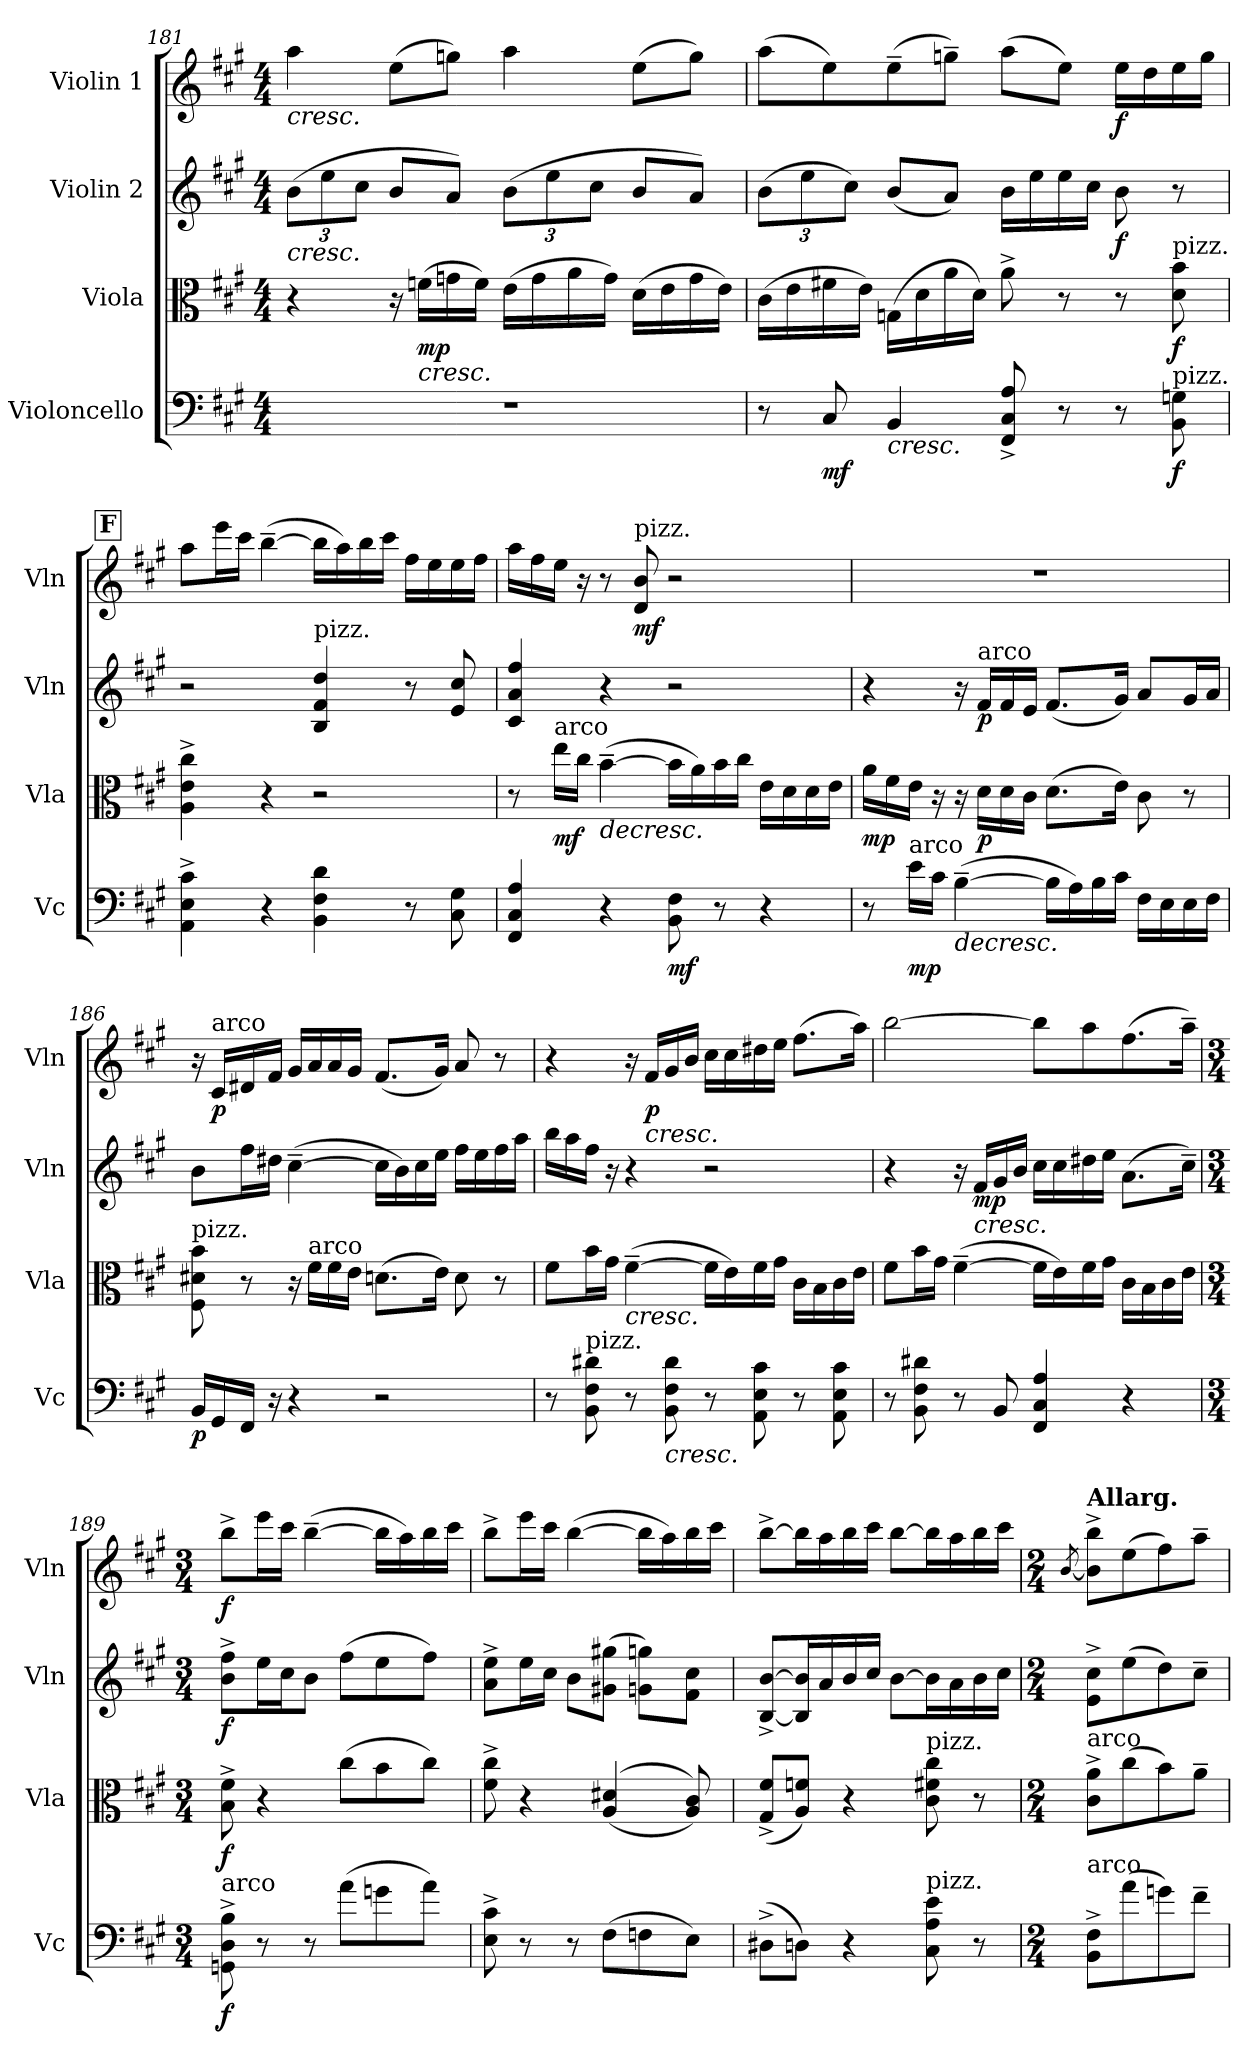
**kern	**dynam	**kern	**dynam	**kern	**dynam	**kern	**dynam
*part4	*part4	*part3	*part3	*part2	*part2	*part1	*part1
*staff4	*staff4	*staff3	*staff3	*staff2	*staff2	*staff1	*staff1
*I"Violoncello	*	*I"Viola	*	*I"Violin 2	*	*I"Violin 1	*
*I'Vc	*	*I'Vla	*	*I'Vln	*	*I'Vln	*
!!LO:LB:g=z
*clefF4	*	*clefC3	*	*clefG2	*	*clefG2	*
*k[f#c#g#]	*	*k[f#c#g#]	*	*k[f#c#g#]	*	*k[f#c#g#]	*
*M4/4	*	*M4/4	*	*M4/4	*	*M4/4	*
*	*	*	*	*Xbrackettup	*	*	*
=181	=181	=181	=181	=181	=181	=181	=181
!	!	!	!	!	!	!LO:TX:b:i:t=cresc.	!
!	!	!	!	!LO:TX:b:i:t=cresc.	!	!	!
1r	.	4r	.	(12b\L	.	4aa\	.
.	.	.	.	12ee\	.	.	.
.	.	.	.	12cc#\J	.	.	.
.	.	16r	.	8b/L	.	(8ee\L	.
!	!	!LO:TX:b:i:t=cresc.	!	!	!	!	!
!	!	!	!LO:DY:b	!	!	!	!
.	.	(16fn\LL	mp	.	.	.	.
.	.	16gn\	.	8a/J)	.	8ggn\J)	.
.	.	16f\JJ)	.	.	.	.	.
.	.	(16e\LL	.	(12b\L	.	4aa\	.
.	.	16g\	.	.	.	.	.
.	.	.	.	12ee\	.	.	.
.	.	16a\	.	.	.	.	.
.	.	.	.	12cc#\J	.	.	.
.	.	16g\JJ)	.	.	.	.	.
.	.	(16d\LL	.	8b/L	.	(8ee\L	.
.	.	16e\	.	.	.	.	.
.	.	16g\	.	8a/J)	.	8gg\J)	.
.	.	16e\JJ)	.	.	.	.	.
=182	=182	=182	=182	=182	=182	=182	=182
8r	.	(16c#\LL	.	(12b\L	.	(8aa\L	.
.	.	16e\	.	.	.	.	.
.	.	.	.	12ee\	.	.	.
!	!LO:DY:b	!	!	!	!	!	!
8C#/	mf	16f#X\	.	.	.	8ee\)	.
.	.	.	.	12cc#\J)	.	.	.
.	.	16e\JJ)	.	.	.	.	.
!	!LO:HP:b	!	!	!	!	!	!
4BB/	<	(16Gn\LL	.	(8b/L	.	(8ee~\	.
.	.	16d\	.	.	.	.	.
.	.	16a\	.	8a/J)	.	8ggn~\J)	.
.	.	16d\JJ)	.	.	.	.	.
8FF#/^ 8C#/^ 8A/^	.	8a^\	.	16b\LL	.	(8aa\L	.
.	.	.	.	16ee\	.	.	.
8r	.	8r	.	16ee\	.	8ee\J)	.
.	.	.	.	16cc#\JJ	.	.	.
!	!	!	!	!	!LO:DY:b	!	!LO:DY:b
8r	.	8r	.	8b\	f	16ee\LL	f
.	.	.	.	.	.	16dd\	.
!	!	!LO:TX:a:t=pizz.	!	!	!	!	!
!LO:TX:a:t=pizz.	!	!	!	!	!	!	!
!	!LO:DY:b	!	!LO:DY:b	!	!	!	!
8BB\ 8Gn\	f	8d\ 8b\	f	8r	.	16ee\	.
.	.	.	.	.	.	16gg\JJ	.
!!LO:LB:g=z
!!LO:REH:place=s1:a:B:cj:fs=14:t=F
=183	=183	=183	=183	=183	=183	=183	=183
4AA\^ 4E\^ 4c#\^	.	4A\^ 4e\^ 4cc#\^	.	2r	.	8aa\L	.
.	.	.	.	.	.	16eee\L	.
.	.	.	.	.	.	16ccc#\JJ	.
4r	.	4r	.	.	.	([4bb~\	.
!	!	!	!	!LO:TX:a:t=pizz.	!	!	!
4BB\ 4F#\ 4d\	.	2r	.	4B/ 4f#/ 4dd/	.	16bb\LL]	.
.	.	.	.	.	.	16aa\)	.
.	.	.	.	.	.	16bb\	.
.	.	.	.	.	.	16ccc#\JJ	.
8r	.	.	.	8r	.	16ff#\LL	.
.	.	.	.	.	.	16ee\	.
8C#\ 8G#\	.	.	.	8e/ 8cc#/	.	16ee\	.
.	.	.	.	.	.	16ff#\JJ	.
=184	=184	=184	=184	=184	=184	=184	=184
4FF#/ 4C#/ 4A/	.	8r	.	4c#/ 4a/ 4ff#/	.	16aa\LL	.
.	.	.	.	.	.	16ff#\	.
!	!	!LO:TX:a:t=arco	!	!	!	!	!
!	!	!	!LO:DY:b	!	!	!	!
.	.	16ee\LL	mf	.	.	16ee\JJ	.
.	.	16cc#\JJ	.	.	.	16r	.
!	!	!	!LO:HP:b	!	!	!	!
4r	.	([4b~\	>	4r	.	8r	.
!	!	!	!	!	!	!LO:TX:a:t=pizz.	!
!	!	!	!	!	!	!	!LO:DY:b
.	.	.	.	.	.	8d/ 8b/	mf
!	!LO:DY:b	!	!	!	!	!	!
8BB\ 8F#\	mf	16b\LL]	.	2r	.	2r	.
.	.	16a\)	.	.	.	.	.
8r	.	16b\	.	.	.	.	.
.	.	16cc#\JJ	.	.	.	.	.
4r	.	16e\LL	.	.	.	.	.
.	.	16d\	.	.	.	.	.
.	.	16d\	.	.	.	.	.
.	.	16e\JJ	.	.	.	.	.
!!LO:PB:g=z
=185	=185	=185	=185	=185	=185	=185	=185
!	!	!	!LO:DY:b	!	!	!	!
8r	.	16a\LL	mp	4r	.	1r	.
.	.	16f#\	.	.	.	.	.
!LO:TX:a:t=arco	!	!	!	!	!	!	!
!	!LO:DY:b	!	!	!	!	!	!
16e\LL	mp	16e\JJ	.	.	.	.	.
16c#\JJ	.	16r	.	.	.	.	.
!	!LO:HP:b	!	!	!	!	!	!
([4B~\	>	16r	.	16r	.	.	.
!	!	!	!	!LO:TX:a:t=arco	!	!	!
!	!	!	!LO:DY:b	!	!LO:DY:b	!	!
.	.	16d\LL	p	16f#/LL	p	.	.
.	.	16d\	.	16f#/	.	.	.
.	.	16c#\JJ	.	16e/JJ	.	.	.
16B\LL]	.	(8.d\L	.	(8.f#/L	.	.	.
16A\)	.	.	.	.	.	.	.
16B\	.	.	.	.	.	.	.
16c#\JJ	.	16e\Jk)	.	16g#/Jk)	.	.	.
16F#\LL	.	8c#\	.	8a/L	.	.	.
16E\	.	.	.	.	.	.	.
16E\	.	8r	.	16g#/L	.	.	.
16F#\JJ	.	.	.	16a/JJ	.	.	.
.	[	.	.	.	.	.	.
=186	=186	=186	=186	=186	=186	=186	=186
!	!	!LO:TX:a:t=pizz.	!	!	!	!	!
!	!LO:DY:b	!	!	!	!	!	!
16BB/LL	p	8F#\ 8d#X\ 8b\	.	8b\L	.	16r	.
!	!	!	!	!	!	!LO:TX:a:t=arco	!
!	!	!	!	!	!	!	!LO:DY:b
16GG#/	.	.	.	.	.	16c#/LL	p
16FF#/JJ	.	8r	.	16ff#\L	.	16d#X/	.
16r	.	.	.	16dd#X\JJ	.	16f#/JJ	.
4r	.	16r	.	([4cc#~\	.	16g#/LL	.
!	!	!LO:TX:a:t=arco	!	!	!	!	!
.	.	16f#\LL	.	.	.	16a/	.
.	.	16f#\	.	.	.	16a/	.
.	.	16e\JJ	.	.	.	16g#/JJ	.
2r	.	(8.dn\L	.	16cc#\LL]	.	(8.f#/L	.
.	.	.	.	16b\)	.	.	.
.	.	.	.	16cc#\	.	.	.
.	.	16e\Jk)	.	16ee\JJ	.	16g#/Jk)	.
.	.	8d\	.	16ff#\LL	.	8a/	.
.	.	.	.	16ee\	.	.	.
.	.	8r	.	16ff#\	.	8r	.
.	.	.	.	16aa\JJ	.	.	.
!!LO:LB:g=z
=187	=187	=187	=187	=187	=187	=187	=187
8r	.	8f#\L	.	16bb\LL	.	4r	.
.	.	.	.	16aa\	.	.	.
!LO:TX:a:t=pizz.	!	!	!	!	!	!	!
8BB\ 8F#\ 8d#X\	.	16b\L	.	16ff#\JJ	.	.	.
.	.	16g#\JJ	.	16r	.	.	.
!	!	!LO:TX:b:i:t=cresc.	!	!	!	!	!
8r	.	([4f#~\	.	4r	.	16r	.
!	!	!	!	!	!	!LO:TX:b:i:t=cresc.	!
!	!	!	!	!	!	!	!LO:DY:b
.	.	.	.	.	.	16f#/LL	p
!LO:TX:b:i:t=cresc.	!	!	!	!	!	!	!
8BB\ 8F#\ 8d#\	.	.	.	.	.	16g#/	.
.	.	.	.	.	.	16b/JJ	.
8r	.	16f#\LL]	.	2r	.	16cc#\LL	.
.	.	16e\)	.	.	.	16cc#\	.
8AA\ 8E\ 8c#\	.	16f#\	.	.	.	16dd#X\	.
.	.	16g#\JJ	.	.	.	16ee\JJ	.
8r	.	16c#\LL	.	.	.	(8.ff#\L	.
.	.	16B\	.	.	.	.	.
8AA\ 8E\ 8c#\	.	16c#\	.	.	.	.	.
.	.	16e\JJ	.	.	.	16aa\Jk)	.
=188	=188	=188	=188	=188	=188	=188	=188
8r	.	8f#\L	.	4r	.	[2bb\	.
8BB\ 8F#\ 8d#X\	.	16b\L	.	.	.	.	.
.	.	16g#\JJ	.	.	.	.	.
8r	.	([4f#~\	.	16r	.	.	.
!	!	!	!	!	!LO:HP:b	!	!
!	!	!	!	!	!LO:DY:n=1:b	!	!
.	.	.	.	16f#/LL	< mp	.	.
8BB/	.	.	.	16g#/	.	.	.
.	.	.	.	16b/JJ	.	.	.
4FF#/ 4C#/ 4A/	.	16f#\LL]	.	16cc#\LL	.	8bb\L]	.
.	.	16e\)	.	16cc#\	.	.	.
.	.	16f#\	.	16dd#X\	.	8aa\	.
.	.	16g#\JJ	.	16ee\JJ	.	.	.
4r	.	16c#\LL	.	(8.a\L	.	(8.ff#\	.
.	.	16B\	.	.	.	.	.
.	.	16c#\	.	.	.	.	.
.	.	16e\JJ	.	16cc#~\Jk)	.	16aa~\Jk)	.
!!LO:LB:g=z
=189	=189	=189	=189	=189	=189	=189	=189
*M3/4	*	*M3/4	*	*M3/4	*	*M3/4	*
!LO:TX:a:t=arco	!	!	!	!	!	!	!
!	!LO:DY:b	!	!LO:DY:b	!	!LO:DY:b	!	!LO:DY:b
8GGn\^ 8D\^ 8B\^	f	8B\^ 8f#\^	f	8b\^ 8ff#\^L	f	8bb^\L	f
8r	.	4r	.	16ee\L	.	16eee\L	.
.	.	.	.	16cc#\J	.	16ccc#\JJ	.
8r	.	.	.	8b\J	.	([4bb~\	.
(8a\L	.	(8cc#\L	.	(8ff#\L	.	.	.
8gn\	.	8b\	.	8ee\	.	16bb\LL]	.
.	.	.	.	.	.	16aa\)	.
8a\J)	.	8cc#\J)	.	8ff#\J)	.	16bb\	.
.	.	.	.	.	.	16ccc#\JJ	.
!!LO:LB:g=z
=190	=190	=190	=190	=190	=190	=190	=190
8E\^ 8c#\^	.	8f#\^ 8cc#\^	.	8a\^ 8ee\^L	.	8bb^\L	.
8r	.	4r	.	16ee\L	.	16eee\L	.
.	.	.	.	16cc#\JJ	.	16ccc#\JJ	.
8r	.	.	.	8b\L	.	([4bb\	.
(8F#\L	.	((>4A/ 4d#X/	.	(8g#X\ 8gg#X\J	.	.	.
8Fn\	.	.	.	8gn\ 8ggn\L)	.	16bb\LL]	.
.	.	.	.	.	.	16aa\)	.
8E\J)	.	8A/ 8c#/))	.	8f#\ 8cc#\J	.	16bb\	.
.	.	.	.	.	.	16ccc#\JJ	.
=191	=191	=191	=191	=191	=191	=191	=191
(8D#X^\L	.	(8G#/^ 8f#/^L	.	[8B/^> [8b/^>L	.	[8bb^\L	.
8Dn\J)	.	8A/ 8fn/J)	.	16B/] 16b/]L	.	16bb\L]	.
.	.	.	.	16a/	.	16aa\	.
4r	.	4r	.	16b/	.	16bb\	.
.	.	.	.	16cc#/JJ	.	16ccc#\JJ	.
.	.	.	.	[8b\L	.	[8bb\L	.
!	!	!LO:TX:a:t=pizz.	!	!	!	!	!
!LO:TX:a:t=pizz.	!	!	!	!	!	!	!
8C#\ 8A\ 8e\	.	8c#\ 8f#X\ 8cc#\	.	16b\L]	.	16bb\L]	.
.	.	.	.	16a\	.	16aa\	.
8r	.	8r	.	16b\	.	16bb\	.
.	.	.	.	16cc#\JJ	.	16ccc#\JJ	.
=192	=192	=192	=192	=192	=192	=192	=192
*M2/4	*	*M2/4	*	*M2/4	*	*M2/4	*
.	.	.	.	.	.	[<8qb/	.
!	!	!	!	!	!	!LO:TX:a:B:t=Allarg.	!
!	!	!LO:TX:a:t=arco	!	!	!	!	!
!LO:TX:a:t=arco	!	!	!	!	!	!	!
8BB\^ 8F#\^L	.	8c#\^ 8a\^L	.	8e\^ 8cc#\^L	.	8b\]^ 8bb\^L	.
(8a\	.	(8cc#\	.	(8ee\	.	(8ee\	.
8gn\)	.	8b\)	.	8dd\)	.	8ff#\)	.
8f#~\J	.	8a~\J	.	8cc#~\J	.	8aa~\J	.
.	]	.	]	.	[	.	.
=	=	=	=	=	=	=	=
*-	*-	*-	*-	*-	*-	*-	*-
